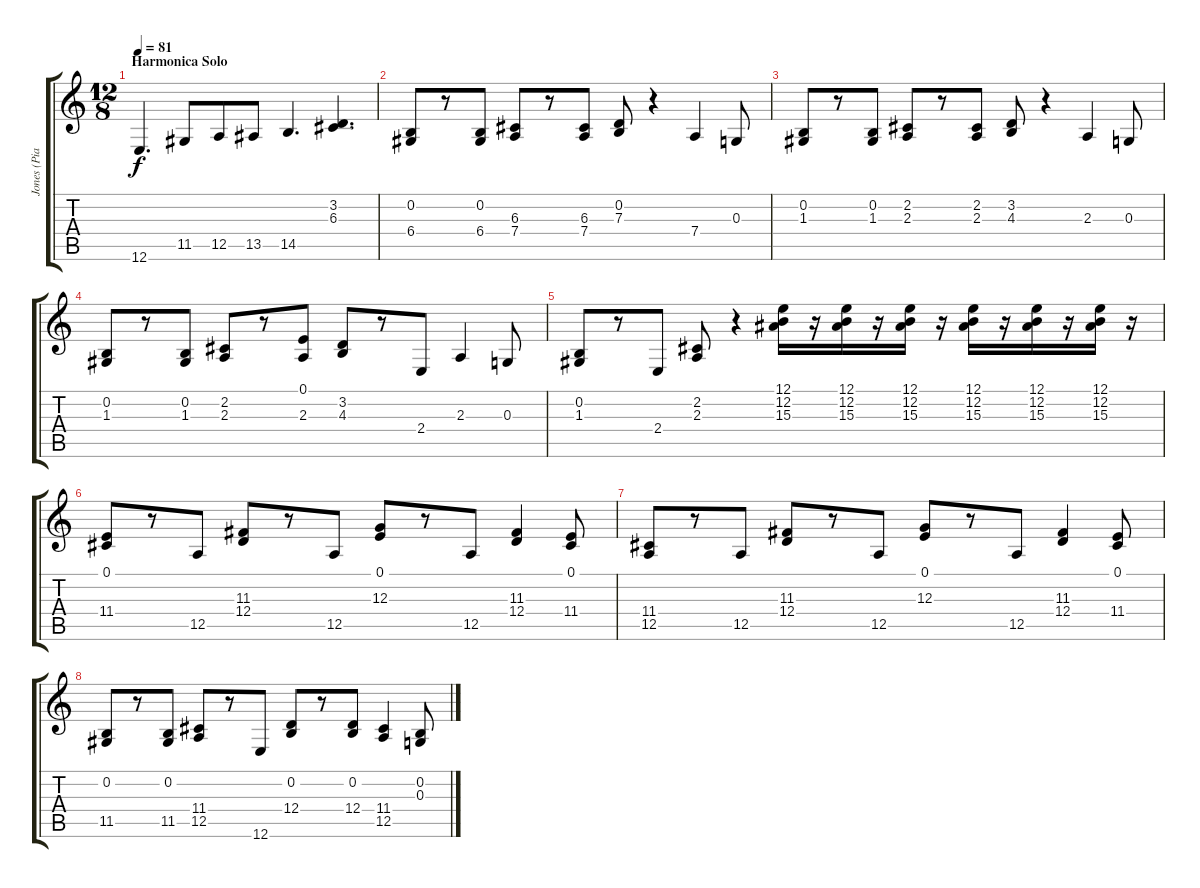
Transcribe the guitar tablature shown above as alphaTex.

\track ("Jones (Piano 1)" "Jones (Pia") {instrument electricpiano1}
\staff {score tabs}
\tuning (E4 B3 G3 D3 A2 E2) {hide}
\ts (12 8)
\section ("" "Harmonica Solo")
\tempo 81
\clef g2
\ks c
12.6.4{d dy f} 11.5.8 12.5.8 13.5.8 14.5.4{d} (3.2 6.3).4{d} |
(0.2 6.4).8 r.8 (0.2 6.4).8 (6.3 7.4).8 r.8 (6.3 7.4).8 (0.2 7.3).8 r.4 7.4.4 0.3.8 |
(0.2 1.3).8 r.8 (0.2 1.3).8 (2.2 2.3).8 r.8 (2.2 2.3).8 (3.2 4.3).8 r.4 2.3.4 0.3.8 |
(0.2 1.3).8 r.8 (0.2 1.3).8 (2.2 2.3).8 r.8 (0.1 2.3).8 (3.2 4.3).8 r.8 2.4.8 2.3.4 0.3.8 |
(0.2 1.3).8 r.8 2.4.8 (2.2 2.3).8 r.4 (12.1 12.2 15.3).16 r.16 (12.1 12.2 15.3).16 r.16 (12.1 12.2 15.3).16 r.16 (12.1 12.2 15.3).16 r.16 (12.1 12.2 15.3).16 r.16 (12.1 12.2 15.3).16 r.16 |
(0.1 11.4).8 r.8 12.5.8 (11.3 12.4).8 r.8 12.5.8 (0.1 12.3).8 r.8 12.5.8 (11.3 12.4).4 (0.1 11.4).8 |
(11.4 12.5).8 r.8 12.5.8 (11.3 12.4).8 r.8 12.5.8 (0.1 12.3).8 r.8 12.5.8 (11.3 12.4).4 (0.1 11.4).8 |
(0.2 11.5).8 r.8 (0.2 11.5).8 (11.4 12.5).8 r.8 12.6.8 (0.2 12.4).8 r.8 (0.2 12.4).8 (11.4 12.5).4 (0.2 0.3).8
